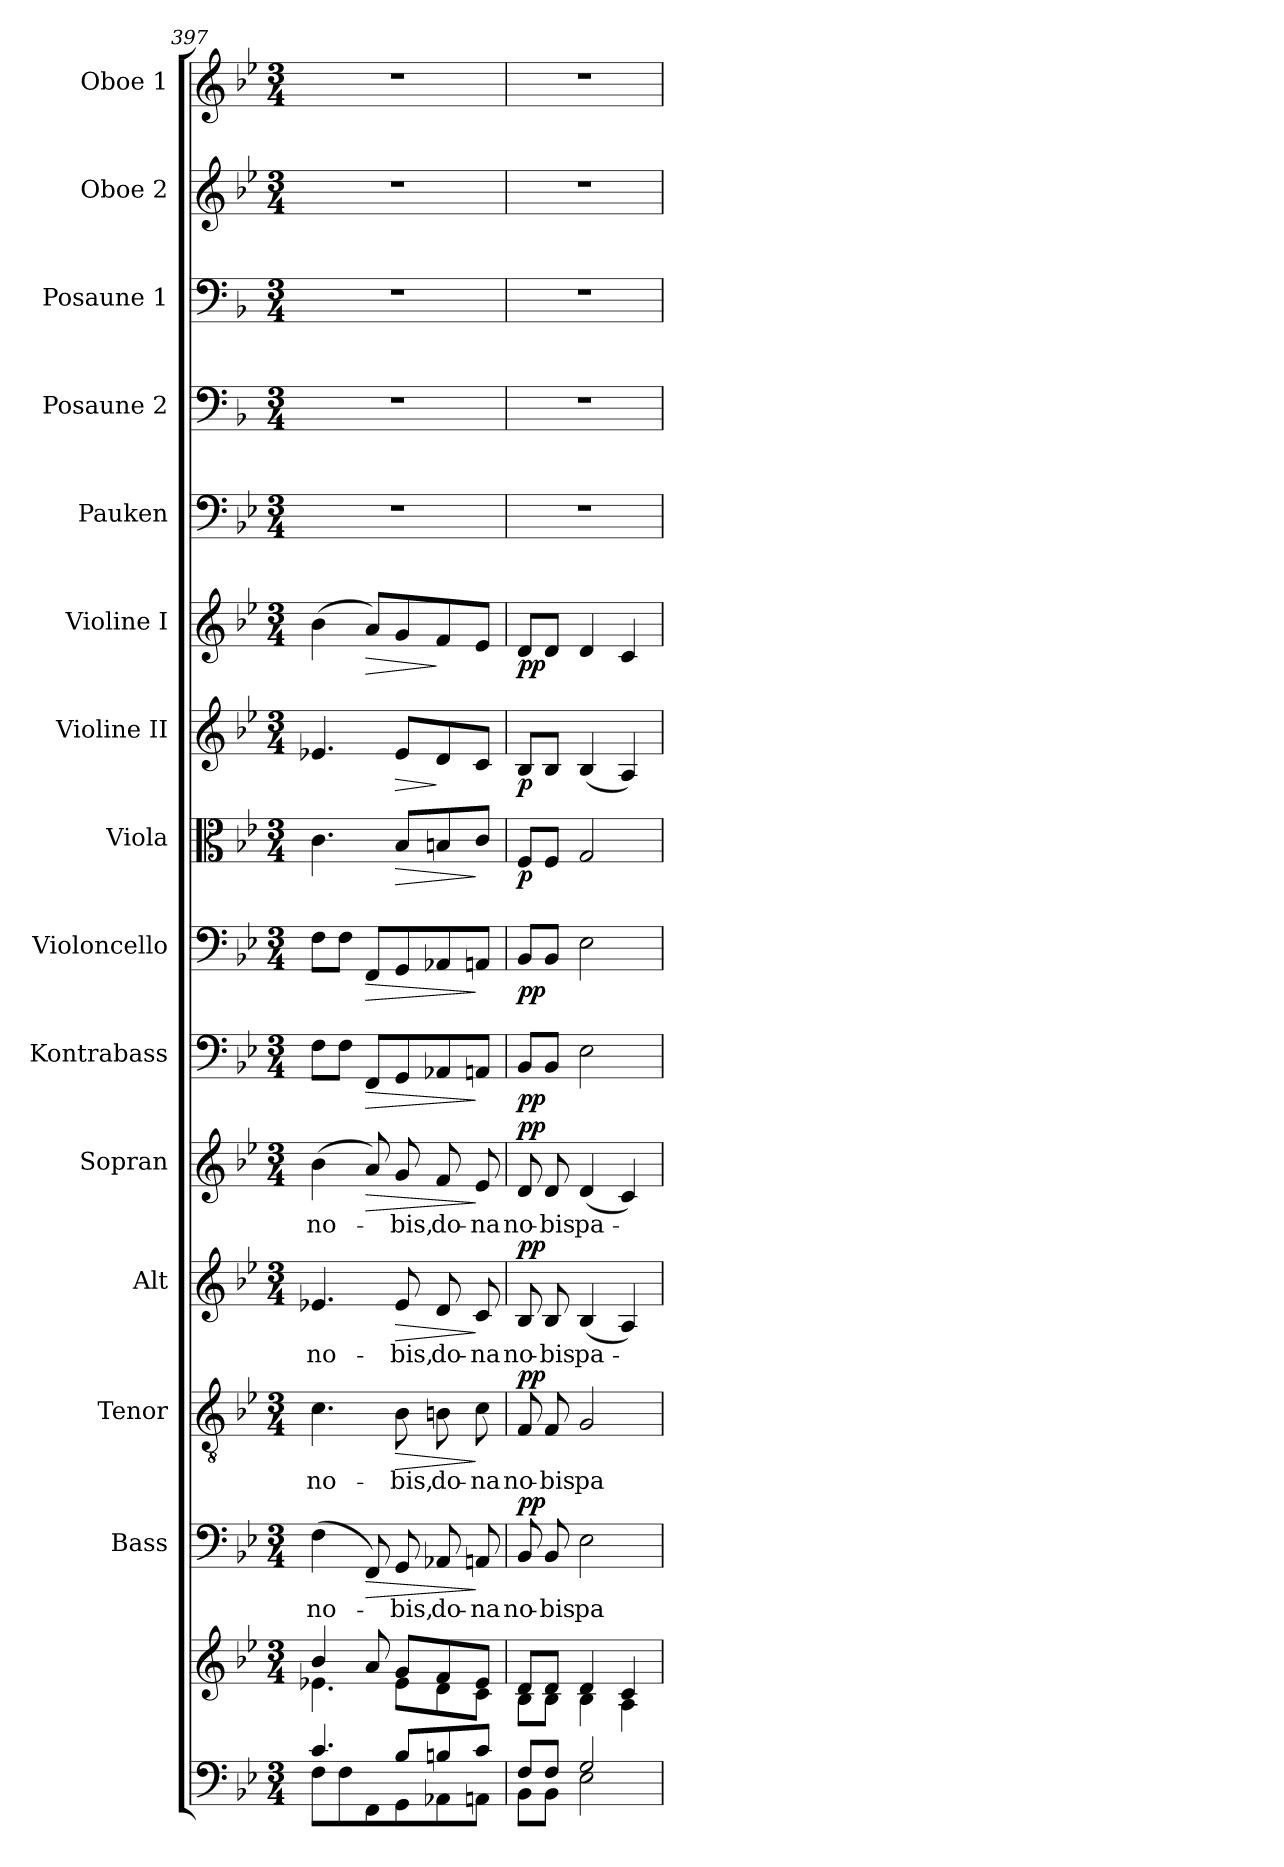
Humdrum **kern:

**kern	**kern	**kern	**text	**dynam	**kern	**text	**dynam	**kern	**text	**dynam	**kern	**text	**dynam	**kern	**dynam	**kern	**dynam	**kern	**dynam	**kern	**dynam	**kern	**dynam	**kern	**kern	**kern	**kern	**kern
*part15	*part15	*part14	*part14	*part14	*part13	*part13	*part13	*part12	*part12	*part12	*part11	*part11	*part11	*part10	*part10	*part9	*part9	*part8	*part8	*part7	*part7	*part6	*part6	*part5	*part4	*part3	*part2	*part1
*staff16	*staff15	*staff14	*staff14	*staff14	*staff13	*staff13	*staff13	*staff12	*staff12	*staff12	*staff11	*staff11	*staff11	*staff10	*staff10	*staff9	*staff9	*staff8	*staff8	*staff7	*staff7	*staff6	*staff6	*staff5	*staff4	*staff3	*staff2	*staff1
*	*	*I"Bass	*	*	*I"Tenor	*	*	*I"Alt	*	*	*I"Sopran	*	*	*I"Kontrabass	*	*I"Violoncello	*	*I"Viola	*	*I"Violine II	*	*I"Violine I	*	*I"Pauken	*I"Posaune 2	*I"Posaune 1	*I"Oboe 2	*I"Oboe 1
*	*	*I'B.	*	*	*I'T.	*	*	*I'A.	*	*	*I'S.	*	*	*I'Kb.	*	*I'Vc.	*	*I'Vla.	*	*I'Vl. II	*	*I'Vl. I	*	*I'Pk.	*I'Pos. 2	*I'Pos. 1	*I'Ob. 2	*I'Ob. 1
*clefF4	*clefG2	*clefF4	*	*	*clefGv2	*	*	*clefG2	*	*	*clefG2	*	*	*clefF4	*	*clefF4	*	*clefC3	*	*clefG2	*	*clefG2	*	*clefF4	*clefF4	*clefF4	*clefG2	*clefG2
*	*	*	*	*	*	*	*	*	*	*	*	*	*	*ITrd7c12	*	*	*	*	*	*	*	*	*	*	*ITrd4c7	*ITrd4c7	*	*
*k[b-e-]	*k[b-e-]	*k[b-e-]	*	*	*k[b-e-]	*	*	*k[b-e-]	*	*	*k[b-e-]	*	*	*k[b-e-]	*	*k[b-e-]	*	*k[b-e-]	*	*k[b-e-]	*	*k[b-e-]	*	*k[b-e-]	*k[b-e-]	*k[b-e-]	*k[b-e-]	*k[b-e-]
*B-:	*B-:	*B-:	*	*	*B-:	*	*	*B-:	*	*	*B-:	*	*	*B-:	*	*B-:	*	*B-:	*	*B-:	*	*B-:	*	*B-:	*B-:	*B-:	*B-:	*B-:
*M3/4	*M3/4	*M3/4	*	*	*M3/4	*	*	*M3/4	*	*	*M3/4	*	*	*M3/4	*	*M3/4	*	*M3/4	*	*M3/4	*	*M3/4	*	*M3/4	*M3/4	*M3/4	*M3/4	*M3/4
=397	=397	=397	=397	=397	=397	=397	=397	=397	=397	=397	=397	=397	=397	=397	=397	=397	=397	=397	=397	=397	=397	=397	=397	=397	=397	=397	=397	=397
*^	*^	*	*	*	*	*	*	*	*	*	*	*	*	*	*	*	*	*	*	*	*	*	*	*	*	*	*	*
!	!	!	!	!	!LO:LY:b	!	!	!LO:LY:b	!	!	!LO:LY:b	!	!	!LO:LY:b	!	!	!	!	!	!	!	!	!	!	!	!	!	!	!	!
4.c/	8F\L	4b-/	4.e-X\	(>4F\	no-	.	4.c\	no-	.	4.e-X/	no-	.	(>4b-\	no-	.	8FF\L	.	8F\L	.	4.c\	.	4.e-X/	.	(>4b-\	.	2.r	2.r	2.r	2.r	2.r
.	8F\	.	.	.	.	.	.	.	.	.	.	.	.	.	.	8FF\J	.	8F\J	.	.	.	.	.	.	.	.	.	.	.	.
!	!	!	!	!	!	!LO:HP:b	!	!	!	!	!	!	!	!	!LO:HP:b	!	!LO:HP:b	!	!LO:HP:b	!	!	!	!	!	!LO:HP:b	!	!	!	!	!
.	8FF\	8a/	.	8FF/)	.	>	.	.	.	.	.	.	8a/)	.	>	8FFF/L	>	8FF/L	>	.	.	.	.	8a/L)	>	.	.	.	.	.
!	!	!	!	!	!LO:LY:b	!	!	!LO:LY:b	!LO:HP:b	!	!LO:LY:b	!LO:HP:b	!	!LO:LY:b	!	!	!	!	!	!	!LO:HP:b	!	!LO:HP:b	!	!	!	!	!	!	!
8B-/L	8GG\	8g/L	8e-\L	8GG/	-bis,	.	8B-\	-bis,	>	8e-/	-bis,	>	8g/	-bis,	.	8GGG/	.	8GG/	.	8B-/L	>	8e-/L	>	8g/	.	.	.	.	.	.
!	!	!	!	!	!LO:LY:b	!	!	!LO:LY:b	!	!	!LO:LY:b	!	!	!LO:LY:b	!	!	!	!	!	!	!	!	!	!	!	!	!	!	!	!
8Bn/	8AA-X\	8f/	8d\	8AA-X/	do-	.	8Bn\	do-	.	8d/	do-	.	8f/	do-	.	8AAA-X/	.	8AA-X/	.	8Bn/	.	8d/	]	8f/	]	.	.	.	.	.
!	!	!	!	!	!LO:LY:b	!	!	!LO:LY:b	!	!	!LO:LY:b	!	!	!LO:LY:b	!	!	!	!	!	!	!	!	!	!	!	!	!	!	!	!
8c/J	8AAn\J	8e-/J	8c\J	8AAn/	-na	]	8c\	-na	]	8c/	-na	]	8e-/	-na	]	8AAAn/J	]	8AAn/J	]	8c/J	]	8c/J	.	8e-/J	.	.	.	.	.	.
=398	=398	=398	=398	=398	=398	=398	=398	=398	=398	=398	=398	=398	=398	=398	=398	=398	=398	=398	=398	=398	=398	=398	=398	=398	=398	=398	=398	=398	=398	=398
!	!	!	!	!	!LO:LY:b	!LO:DY:a	!	!LO:LY:b	!LO:DY:a	!	!LO:LY:b	!LO:DY:a	!	!LO:LY:b	!LO:DY:a	!	!LO:DY:b	!	!LO:DY:b	!	!LO:DY:b	!	!LO:DY:b	!	!LO:DY:b	!	!	!	!	!
8F/L	8BB-\L	8d/L	8B-\L	8BB-/	no-	pp	8F/	no-	pp	8B-/	no-	pp	8d/	no-	pp	8BBB-/L	pp	8BB-/L	pp	8F/L	p	8B-/L	p	8d/L	pp	2.r	2.r	2.r	2.r	2.r
!	!	!	!	!	!LO:LY:b	!	!	!LO:LY:b	!	!	!LO:LY:b	!	!	!LO:LY:b	!	!	!	!	!	!	!	!	!	!	!	!	!	!	!	!
8F/J	8BB-\J	8d/J	8B-\J	8BB-/	-bis	.	8F/	-bis	.	8B-/	-bis	.	8d/	-bis	.	8BBB-/J	.	8BB-/J	.	8F/J	.	8B-/J	.	8d/J	.	.	.	.	.	.
!	!	!	!	!	!LO:LY:b	!	!	!LO:LY:b	!	!	!LO:LY:b	!	!	!LO:LY:b	!	!	!	!	!	!	!	!	!	!	!	!	!	!	!	!
2G/	2E-\	4d/	4B-\	2E-\	pa-	.	2G/	pa-	.	(<4B-/	pa-	.	(<4d/	pa-	.	2EE-\	.	2E-\	.	2G/	.	(<4B-/	.	4d/	.	.	.	.	.	.
.	.	4c/	4A\	.	.	.	.	.	.	4A/)	.	.	4c/)	.	.	.	.	.	.	.	.	4A/)	.	4c/	.	.	.	.	.	.
*v	*v	*	*	*	*	*	*	*	*	*	*	*	*	*	*	*	*	*	*	*	*	*	*	*	*	*	*	*	*	*
*	*v	*v	*	*	*	*	*	*	*	*	*	*	*	*	*	*	*	*	*	*	*	*	*	*	*	*	*	*	*
=	=	=	=	=	=	=	=	=	=	=	=	=	=	=	=	=	=	=	=	=	=	=	=	=	=	=	=	=
*-	*-	*-	*-	*-	*-	*-	*-	*-	*-	*-	*-	*-	*-	*-	*-	*-	*-	*-	*-	*-	*-	*-	*-	*-	*-	*-	*-	*-
